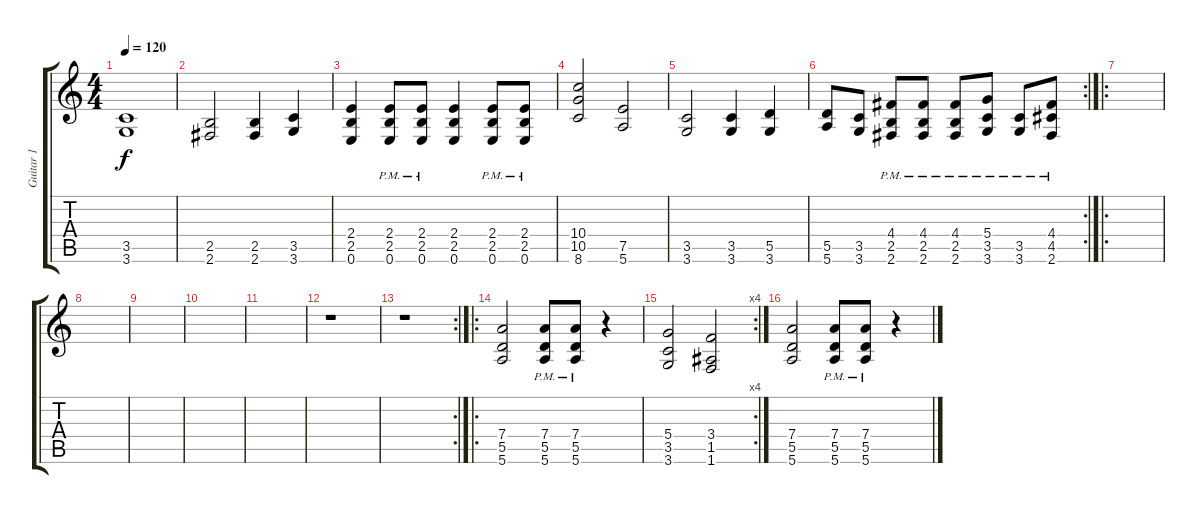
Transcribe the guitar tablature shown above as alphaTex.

\track ("Guitar 1" "Guitar 1") {instrument distortionguitar}
\staff {score tabs}
\tuning (E4 B3 G3 D3 A2 E2) {hide}
\ts (4 4)
\tempo 120
\clef g2
\ks c
(3.5 3.6).1{dy f} |
(2.5 2.6).2 (2.5 2.6).4 (3.5 3.6).4 |
(2.4 2.5 0.6).4 (2.4{pm} 2.5{pm} 0.6{pm}).8 (2.4{pm} 2.5{pm} 0.6{pm}).8 (2.4 2.5 0.6).4 (2.4{pm} 2.5{pm} 0.6{pm}).8 (2.4{pm} 2.5{pm} 0.6{pm}).8 |
(10.4 10.5 8.6).2 (7.5 5.6).2 |
(3.5 3.6).2 (3.5 3.6).4 (5.5 3.6).4 |
\rc 2
(5.5 5.6).8 (3.5 3.6).8 (4.4{pm} 2.5{pm} 2.6{pm}).8 (4.4{pm} 2.5{pm} 2.6{pm}).8 (4.4{pm} 2.5{pm} 2.6{pm}).8 (5.4{pm} 3.5{pm} 3.6{pm}).8 (3.5{pm} 3.6{pm}).8 (4.4{pm} 4.5{pm} 2.6{pm}).8 |
\ro
|
|
|
|
|
r.1 |
\rc 2
r.1 |
\ro
(7.4 5.5 5.6).2 (7.4{pm} 5.5{pm} 5.6{pm}).8 (7.4{pm} 5.5{pm} 5.6{pm}).8 r.4 |
\rc 4
(5.4 3.5 3.6).2 (3.4 1.5 1.6).2 |
(7.4 5.5 5.6).2{volume 10} (7.4{pm} 5.5{pm} 5.6{pm}).8{volume 2} (7.4{pm} 5.5{pm} 5.6{pm}).8 r.4
